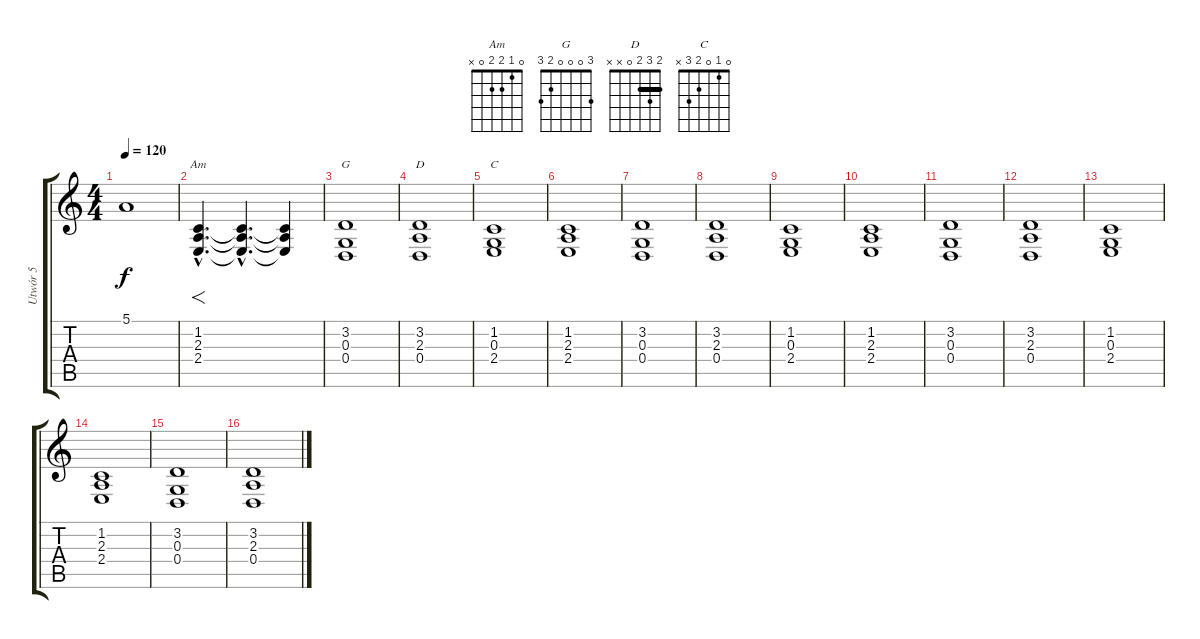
\track ("Utwór 5" "Utwór 5") {instrument pad8sweep}
\staff {score tabs}
\tuning (E4 B3 G3 D3 A2 E2) {hide}
\chord ("Am" 0 1 2 2 0 x)
\chord ("G" 3 0 0 0 2 3)
\chord ("D" 2 3 2 0 x x) {barre 2}
\chord ("C" 0 1 0 2 3 x)
\ts (4 4)
\tempo 120
\clef g2
\ks c
5.1{t}.1{dy f} |
(1.2{hac} 2.3{hac} 2.4{hac}).4{f d ch "Am"} (1.2{hac t} 2.3{hac t} 2.4{hac t}).4{d} (1.2{t} 2.3{t} 2.4{t}).4 |
(3.2 0.3 0.4).1{ch "G"} |
(3.2 2.3 0.4).1{ch "D"} |
(1.2 0.3 2.4).1{ch "C"} |
(1.2 2.3 2.4).1 |
(3.2 0.3 0.4).1 |
(3.2 2.3 0.4).1 |
(1.2 0.3 2.4).1 |
(1.2 2.3 2.4).1 |
(3.2 0.3 0.4).1 |
(3.2 2.3 0.4).1 |
(1.2 0.3 2.4).1 |
(1.2 2.3 2.4).1 |
(3.2 0.3 0.4).1 |
(3.2 2.3 0.4).1
